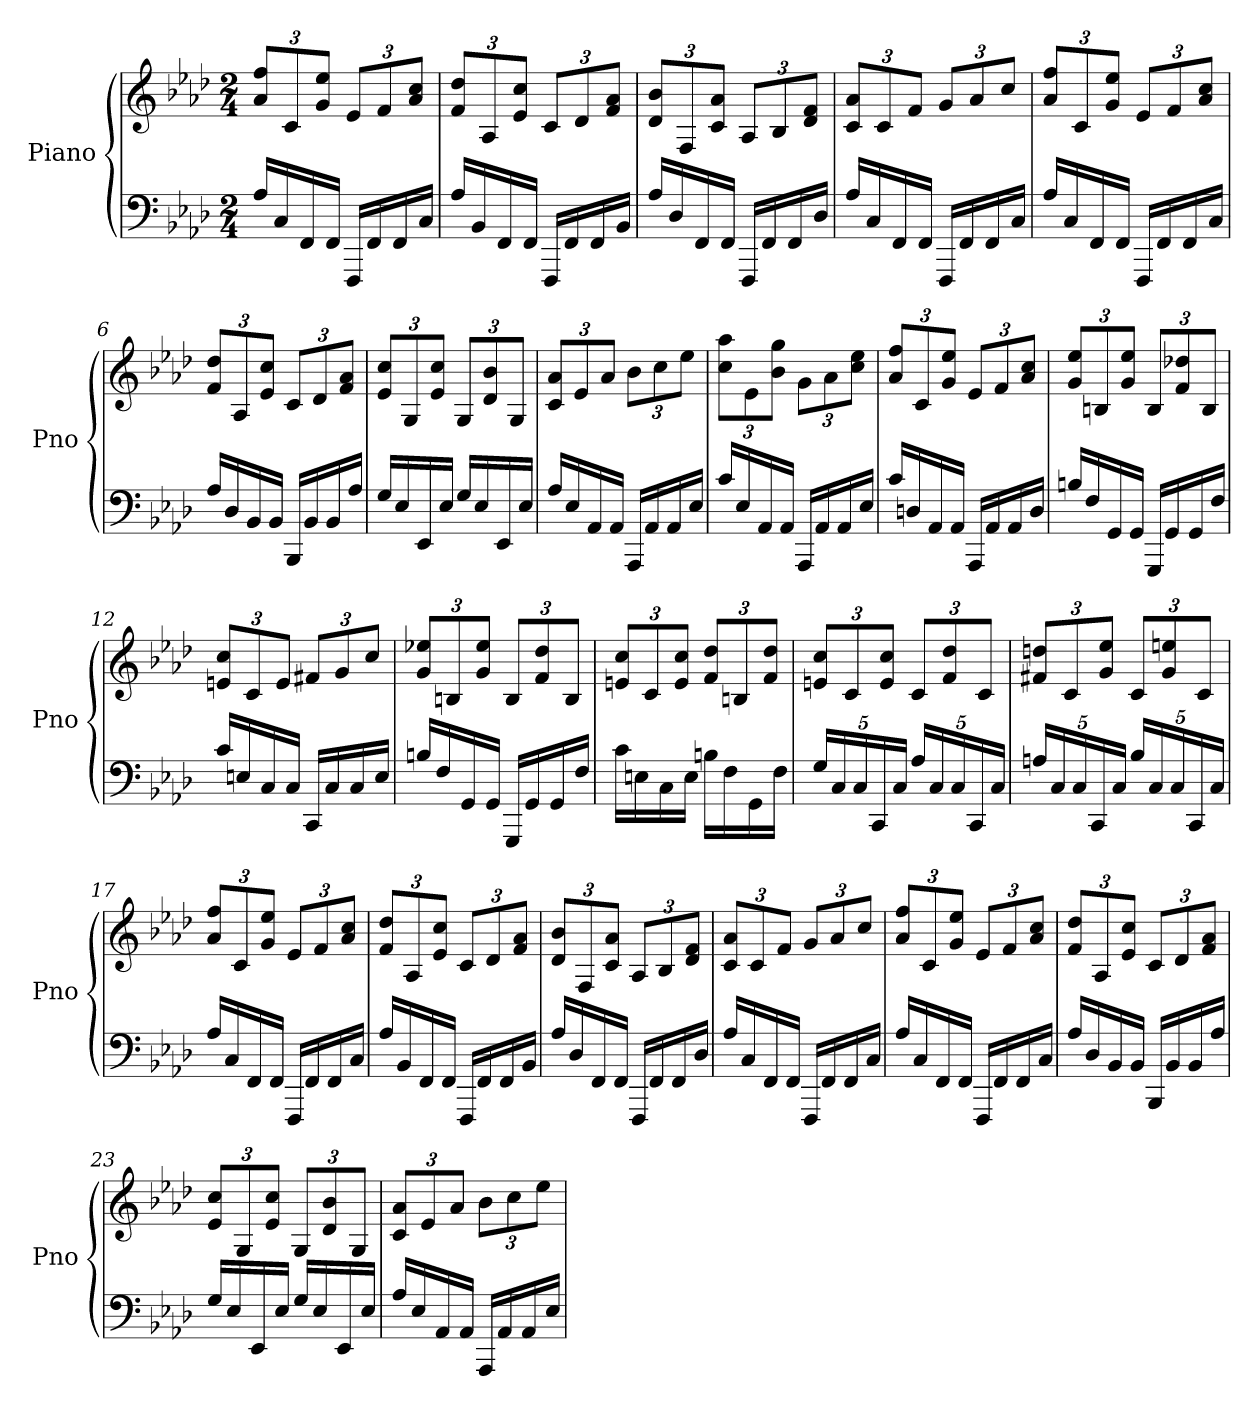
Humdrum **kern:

**kern	**kern
*part1	*part1
*staff2	*staff1
*I"Piano	*
*I'Pno	*
*clefF4	*clefG2
*k[b-e-a-d-]	*k[b-e-a-d-]
*f:	*f:
*M2/4	*M2/4
=1	=1
16A-LL	12a- 12ffL
16C	.
.	12c
16FF	.
.	12g 12ee-J
16FFJJ	.
16FFFLL	12e-L
16FF	.
.	12f
16FF	.
.	12a- 12ccJ
16CJJ	.
=2	=2
16A-LL	12f 12dd-L
16BB-	.
.	12A-
16FF	.
.	12e- 12ccJ
16FFJJ	.
16FFFLL	12cL
16FF	.
.	12d-
16FF	.
.	12f 12a-J
16BB-JJ	.
=3	=3
16A-LL	12d- 12b-L
16D-	.
.	12F
16FF	.
.	12c 12a-J
16FFJJ	.
16FFFLL	12A-L
16FF	.
.	12B-
16FF	.
.	12d- 12fJ
16D-JJ	.
=4	=4
16A-LL	12c 12a-L
16C	.
.	12c
16FF	.
.	12fJ
16FFJJ	.
16FFFLL	12gL
16FF	.
.	12a-
16FF	.
.	12ccJ
16CJJ	.
=5	=5
16A-LL	12a- 12ffL
16C	.
.	12c
16FF	.
.	12g 12ee-J
16FFJJ	.
16FFFLL	12e-L
16FF	.
.	12f
16FF	.
.	12a- 12ccJ
16CJJ	.
=6	=6
16A-/LL	12f 12dd-L
16D-	.
.	12A-
16BB-	.
.	12e- 12ccJ
16BB-JJ	.
16BBB-LL	12cL
16BB-	.
.	12d-
16BB-	.
.	12f 12a-J
16A-JJ	.
=7	=7
16GLL	12e- 12ccL
16E-	.
.	12G
16EE-	.
.	12e- 12ccJ
16E-JJ	.
16GLL	12GL
16E-	.
.	12d- 12b-
16EE-	.
.	12GJ
16E-JJ	.
=8	=8
16A-/LL	12c 12a-L
16E-	.
.	12e-
16AA-	.
.	12a-J
16AA-JJ	.
16AAA-LL	12b-L
16AA-	.
.	12cc
16AA-	.
.	12ee-J
16E-JJ	.
=9	=9
16c/LL	12cc 12aa-L
16E-	.
.	12e-
16AA-	.
.	12b- 12ggJ
16AA-JJ	.
16AAA-LL	12gL
16AA-	.
.	12a-
16AA-	.
.	12cc 12ee-J
16E-JJ	.
=10	=10
16c/LL	12a- 12ffL
16Dn	.
.	12c
16AA-	.
.	12g 12ee-J
16AA-JJ	.
16AAA-LL	12e-L
16AA-	.
.	12f
16AA-	.
.	12a- 12ccJ
16DJJ	.
=11	=11
16Bn/LL	12g 12ee-L
16F	.
.	12Bn
16GG	.
.	12g 12ee-J
16GGJJ	.
16GGGLL	12BL
16GG	.
.	12f 12dd-X
16GG	.
.	12BJ
16FJJ	.
=12	=12
16c/LL	12en 12ccL
16En	.
.	12c
16C	.
.	12eJ
16CJJ	.
16CCLL	12f#XL
16C	.
.	12g
16C	.
.	12ccJ
16EJJ	.
=13	=13
16Bn/LL	12g 12ee-XL
16F	.
.	12Bn
16GG	.
.	12g 12ee-J
16GGJJ	.
16GGGLL	12BL
16GG	.
.	12f 12dd-
16GG	.
.	12BJ
16FJJ	.
=14	=14
16cLL	12en 12ccL
16En	.
.	12c
16C	.
.	12e 12ccJ
16EJJ	.
16BnLL	12f 12dd-L
16F	.
.	12Bn
16GG	.
.	12f 12dd-J
16FJJ	.
=15	=15
20GLL	12en 12ccL
20C	.
.	12c
20C	.
20CC	.
.	12e 12ccJ
20CJJ	.
20A-LL	12cL
20C	.
.	12f 12dd-
20C	.
20CC	.
.	12cJ
20CJJ	.
=16	=16
20AnLL	12f#X 12ddnL
20C	.
.	12c
20C	.
20CC	.
.	12g 12ee-J
20CJJ	.
20B-LL	12cL
20C	.
.	12g 12een
20C	.
20CC	.
.	12cJ
20CJJ	.
=17	=17
16A-LL	12a- 12ffL
16C	.
.	12c
16FF	.
.	12g 12ee-J
16FFJJ	.
16FFFLL	12e-L
16FF	.
.	12f
16FF	.
.	12a- 12ccJ
16CJJ	.
=18	=18
16A-LL	12f 12dd-L
16BB-	.
.	12A-
16FF	.
.	12e- 12ccJ
16FFJJ	.
16FFFLL	12cL
16FF	.
.	12d-
16FF	.
.	12f 12a-J
16BB-JJ	.
=19	=19
16A-LL	12d- 12b-L
16D-	.
.	12F
16FF	.
.	12c 12a-J
16FFJJ	.
16FFFLL	12A-L
16FF	.
.	12B-
16FF	.
.	12d- 12fJ
16D-JJ	.
=20	=20
16A-LL	12c 12a-L
16C	.
.	12c
16FF	.
.	12fJ
16FFJJ	.
16FFFLL	12gL
16FF	.
.	12a-
16FF	.
.	12ccJ
16CJJ	.
=21	=21
16A-LL	12a- 12ffL
16C	.
.	12c
16FF	.
.	12g 12ee-J
16FFJJ	.
16FFFLL	12e-L
16FF	.
.	12f
16FF	.
.	12a- 12ccJ
16CJJ	.
=22	=22
16A-/LL	12f 12dd-L
16D-	.
.	12A-
16BB-	.
.	12e- 12ccJ
16BB-JJ	.
16BBB-LL	12cL
16BB-	.
.	12d-
16BB-	.
.	12f 12a-J
16A-JJ	.
=23	=23
16GLL	12e- 12ccL
16E-	.
.	12G
16EE-	.
.	12e- 12ccJ
16E-JJ	.
16GLL	12GL
16E-	.
.	12d- 12b-
16EE-	.
.	12GJ
16E-JJ	.
=24	=24
16A-/LL	12c 12a-L
16E-	.
.	12e-
16AA-	.
.	12a-J
16AA-JJ	.
16AAA-LL	12b-L
16AA-	.
.	12cc
16AA-	.
.	12ee-J
16E-JJ	.
=	=
*-	*-
